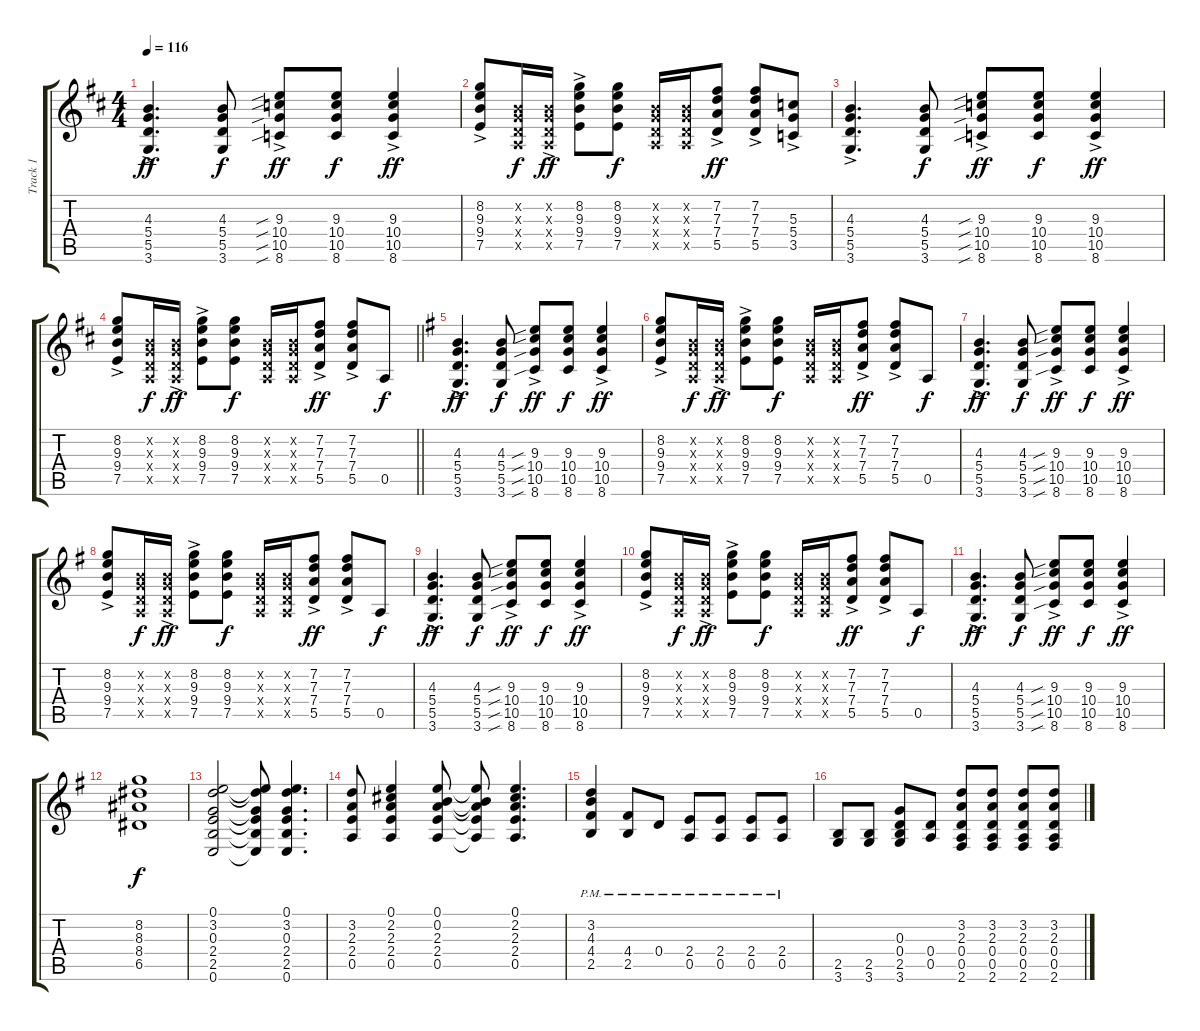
\track ("Track 1" "Track 1") {instrument acousticguitarsteel}
\staff {score tabs}
\tuning (E4 B3 G3 D3 A2 E2) {hide}
\ts (4 4)
\tempo 116
\clef g2
\ks d
(4.3{ac} 5.4{ac} 5.5{ac} 3.6{ac}).4{d dy ff} (4.3 5.4 5.5 3.6).8{dy f} (9.3{sib ac} 10.4{sib ac} 10.5{sib ac} 8.6{sib ac}).8{dy ff} (9.3 10.4 10.5 8.6).8{dy f} (9.3{ac} 10.4{ac} 10.5{ac} 8.6{ac}).4{dy ff} |
(8.2{ac} 9.3{ac} 9.4{ac} 7.5{ac}).8 (0.2{x} 0.3{x} 0.4{x} 0.5{x}).16{dy f} (0.2{ac x} 0.3{ac x} 0.4{ac x} 0.5{ac x}).16{dy ff} (8.2{ac} 9.3{ac} 9.4{ac} 7.5{ac}).8 (8.2 9.3 9.4 7.5).8{dy f} (0.2{x} 0.3{x} 0.4{x} 0.5{x}).16 (0.2{x} 0.3{x} 0.4{x} 0.5{x}).16 (7.2{ac} 7.3{ac} 7.4{ac} 5.5{ac}).8{dy ff} (7.2{ac} 7.3{ac} 7.4{ac} 5.5{ac}).8 (5.3{ac} 5.4{ac} 3.5{ac}).8 |
(4.3{ac} 5.4{ac} 5.5{ac} 3.6{ac}).4{d} (4.3 5.4 5.5 3.6).8{dy f} (9.3{sib ac} 10.4{sib ac} 10.5{sib ac} 8.6{sib ac}).8{dy ff} (9.3 10.4 10.5 8.6).8{dy f} (9.3{ac} 10.4{ac} 10.5{ac} 8.6{ac}).4{dy ff} |
\barLineRight lightlight
(8.2{ac} 9.3{ac} 9.4{ac} 7.5{ac}).8 (0.2{x} 0.3{x} 0.4{x} 0.5{x}).16{dy f} (0.2{ac x} 0.3{ac x} 0.4{ac x} 0.5{ac x}).16{dy ff} (8.2{ac} 9.3{ac} 9.4{ac} 7.5{ac}).8 (8.2 9.3 9.4 7.5).8{dy f} (0.2{x} 0.3{x} 0.4{x} 0.5{x}).16 (0.2{x} 0.3{x} 0.4{x} 0.5{x}).16 (7.2{ac} 7.3{ac} 7.4{ac} 5.5{ac}).8{dy ff} (7.2{ac} 7.3{ac} 7.4{ac} 5.5{ac}).8 0.5.8{dy f} |
\ks g
(4.3{ac} 5.4{ac} 5.5{ac} 3.6{ac}).4{d dy ff} (4.3 5.4 5.5 3.6).8{dy f} (9.3{sib ac} 10.4{sib ac} 10.5{sib ac} 8.6{sib ac}).8{dy ff} (9.3 10.4 10.5 8.6).8{dy f} (9.3{ac} 10.4{ac} 10.5{ac} 8.6{ac}).4{dy ff} |
(8.2{ac} 9.3{ac} 9.4{ac} 7.5{ac}).8 (0.2{x} 0.3{x} 0.4{x} 0.5{x}).16{dy f} (0.2{ac x} 0.3{ac x} 0.4{ac x} 0.5{ac x}).16{dy ff} (8.2{ac} 9.3{ac} 9.4{ac} 7.5{ac}).8 (8.2 9.3 9.4 7.5).8{dy f} (0.2{x} 0.3{x} 0.4{x} 0.5{x}).16 (0.2{x} 0.3{x} 0.4{x} 0.5{x}).16 (7.2{ac} 7.3{ac} 7.4{ac} 5.5{ac}).8{dy ff} (7.2{ac} 7.3{ac} 7.4{ac} 5.5{ac}).8 0.5.8{dy f} |
(4.3{ac} 5.4{ac} 5.5{ac} 3.6{ac}).4{d dy ff} (4.3 5.4 5.5 3.6).8{dy f} (9.3{sib ac} 10.4{sib ac} 10.5{sib ac} 8.6{sib ac}).8{dy ff} (9.3 10.4 10.5 8.6).8{dy f} (9.3{ac} 10.4{ac} 10.5{ac} 8.6{ac}).4{dy ff} |
(8.2{ac} 9.3{ac} 9.4{ac} 7.5{ac}).8 (0.2{x} 0.3{x} 0.4{x} 0.5{x}).16{dy f} (0.2{ac x} 0.3{ac x} 0.4{ac x} 0.5{ac x}).16{dy ff} (8.2{ac} 9.3{ac} 9.4{ac} 7.5{ac}).8 (8.2 9.3 9.4 7.5).8{dy f} (0.2{x} 0.3{x} 0.4{x} 0.5{x}).16 (0.2{x} 0.3{x} 0.4{x} 0.5{x}).16 (7.2{ac} 7.3{ac} 7.4{ac} 5.5{ac}).8{dy ff} (7.2{ac} 7.3{ac} 7.4{ac} 5.5{ac}).8 0.5.8{dy f} |
(4.3{ac} 5.4{ac} 5.5{ac} 3.6{ac}).4{d dy ff} (4.3 5.4 5.5 3.6).8{dy f} (9.3{sib ac} 10.4{sib ac} 10.5{sib ac} 8.6{sib ac}).8{dy ff} (9.3 10.4 10.5 8.6).8{dy f} (9.3{ac} 10.4{ac} 10.5{ac} 8.6{ac}).4{dy ff} |
(8.2{ac} 9.3{ac} 9.4{ac} 7.5{ac}).8 (0.2{x} 0.3{x} 0.4{x} 0.5{x}).16{dy f} (0.2{ac x} 0.3{ac x} 0.4{ac x} 0.5{ac x}).16{dy ff} (8.2{ac} 9.3{ac} 9.4{ac} 7.5{ac}).8 (8.2 9.3 9.4 7.5).8{dy f} (0.2{x} 0.3{x} 0.4{x} 0.5{x}).16 (0.2{x} 0.3{x} 0.4{x} 0.5{x}).16 (7.2{ac} 7.3{ac} 7.4{ac} 5.5{ac}).8{dy ff} (7.2{ac} 7.3{ac} 7.4{ac} 5.5{ac}).8 0.5.8{dy f} |
(4.3{ac} 5.4{ac} 5.5{ac} 3.6{ac}).4{d dy ff} (4.3 5.4 5.5 3.6).8{dy f} (9.3{sib ac} 10.4{sib ac} 10.5{sib ac} 8.6{sib ac}).8{dy ff} (9.3 10.4 10.5 8.6).8{dy f} (9.3{ac} 10.4{ac} 10.5{ac} 8.6{ac}).4{dy ff} |
(8.2 8.3 8.4 6.5).1{dy f} |
(0.1 3.2 0.3 2.4 2.5 0.6).2{instrument acousticguitarsteel} (0.1{t} 3.2{t} 0.3{t} 2.4{t} 2.5{t} 0.6{t}).8 (0.1 3.2 0.3 2.4 2.5 0.6).4{d} |
(3.2 2.3 2.4 0.5).8 (0.1 2.2 2.3 2.4 0.5).4 (0.1 0.2 2.3 2.4 0.5).8 (0.1{t} 0.2{t} 2.3{t} 2.4{t} 0.5{t}).8 (0.1 2.2 2.3 2.4 0.5).4{d} |
(3.2{pm} 4.3{pm} 4.4{pm} 2.5{pm}).4 (4.4{pm} 2.5{pm}).8 0.4{pm}.8 (2.4{pm} 0.5{pm}).8 (2.4{pm} 0.5{pm}).8 (2.4{pm} 0.5{pm}).8 (2.4{pm} 0.5{pm}).8 |
(2.5 3.6).8 (2.5 3.6).8 (0.3 0.4 2.5 3.6).8 (0.4 0.5).8 (3.2 2.3 0.4 0.5 2.6).8 (3.2 2.3 0.4 0.5 2.6).8 (3.2 2.3 0.4 0.5 2.6).8 (3.2 2.3 0.4 0.5 2.6).8
